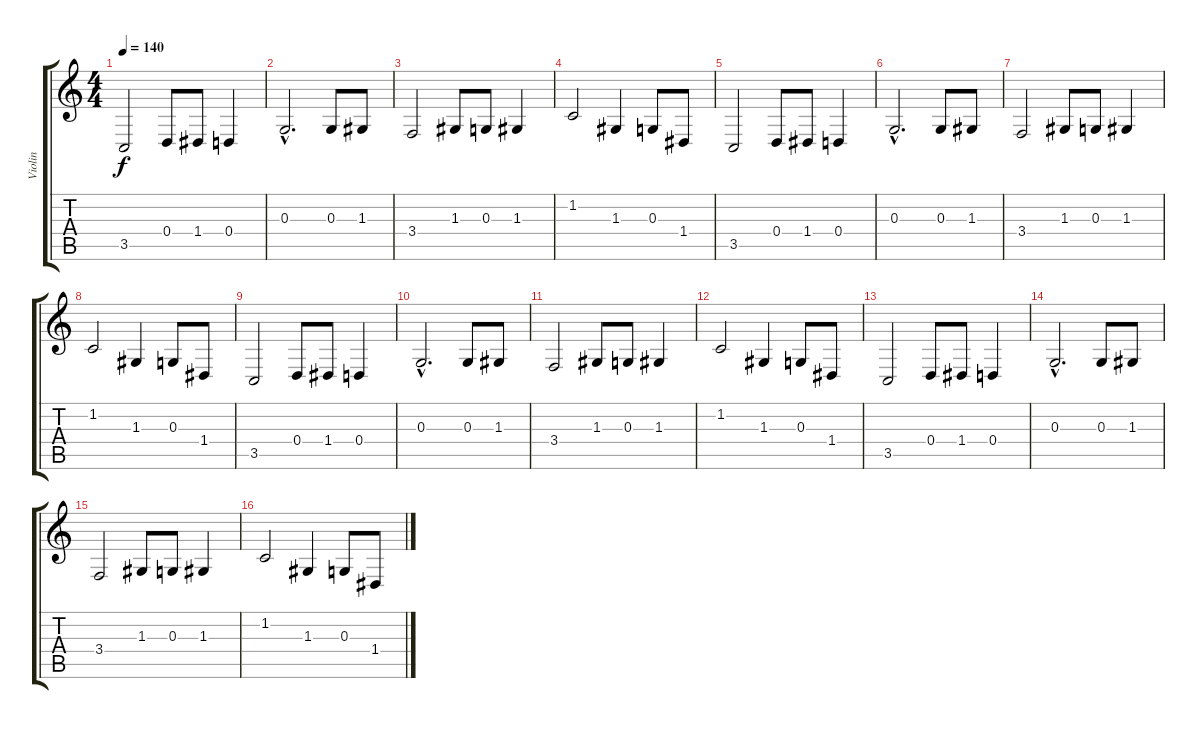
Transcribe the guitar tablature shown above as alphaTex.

\track ("Violin" "Violin") {instrument violin}
\staff {score tabs}
\tuning (E4 B3 G3 D3 A2 E2) {hide}
\ts (4 4)
\tempo 140
\clef g2
\ks c
3.5.2{dy f} 0.4.8 1.4.8 0.4.4 |
0.3{hac}.2{d} 0.3.8 1.3.8 |
3.4.2 1.3.8 0.3.8 1.3.4 |
1.2.2 1.3.4 0.3.8 1.4.8 |
3.5.2 0.4.8 1.4.8 0.4.4 |
0.3{hac}.2{d} 0.3.8 1.3.8 |
3.4.2 1.3.8 0.3.8 1.3.4 |
1.2.2 1.3.4 0.3.8 1.4.8 |
3.5.2 0.4.8 1.4.8 0.4.4 |
0.3{hac}.2{d} 0.3.8 1.3.8 |
3.4.2 1.3.8 0.3.8 1.3.4 |
1.2.2 1.3.4 0.3.8 1.4.8 |
3.5.2 0.4.8 1.4.8 0.4.4 |
0.3{hac}.2{d} 0.3.8 1.3.8 |
3.4.2 1.3.8 0.3.8 1.3.4 |
1.2.2 1.3.4 0.3.8 1.4.8
